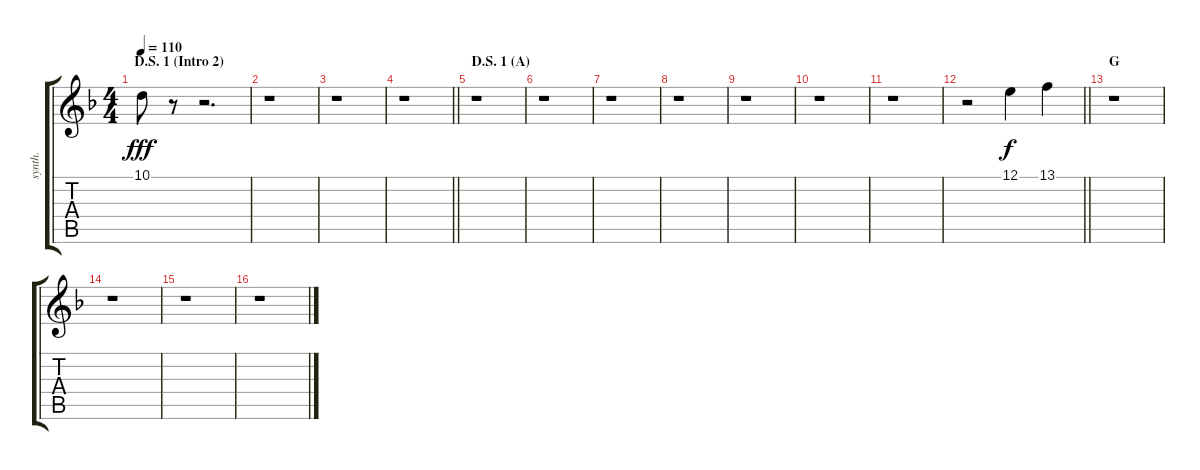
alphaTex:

\track ("synth." "synth.") {instrument choiraahs}
\staff {score tabs}
\tuning (E4 B3 G3 D3 A2 E2) {hide}
\ts (4 4)
\section ("" "D.S. 1 (Intro 2)")
\tempo 110
\clef g2
\ks dminor
10.1.8{dy fff} r.8 r.2{d} |
r.1 |
r.1 |
\barLineRight lightlight
r.1 |
\section ("" "D.S. 1 (A)")
r.1 |
r.1 |
r.1 |
r.1 |
r.1 |
r.1 |
r.1 |
\barLineRight lightlight
r.2 12.1.4{dy f} 13.1.4 |
\section ("" "G")
r.1 |
r.1 |
r.1 |
r.1
